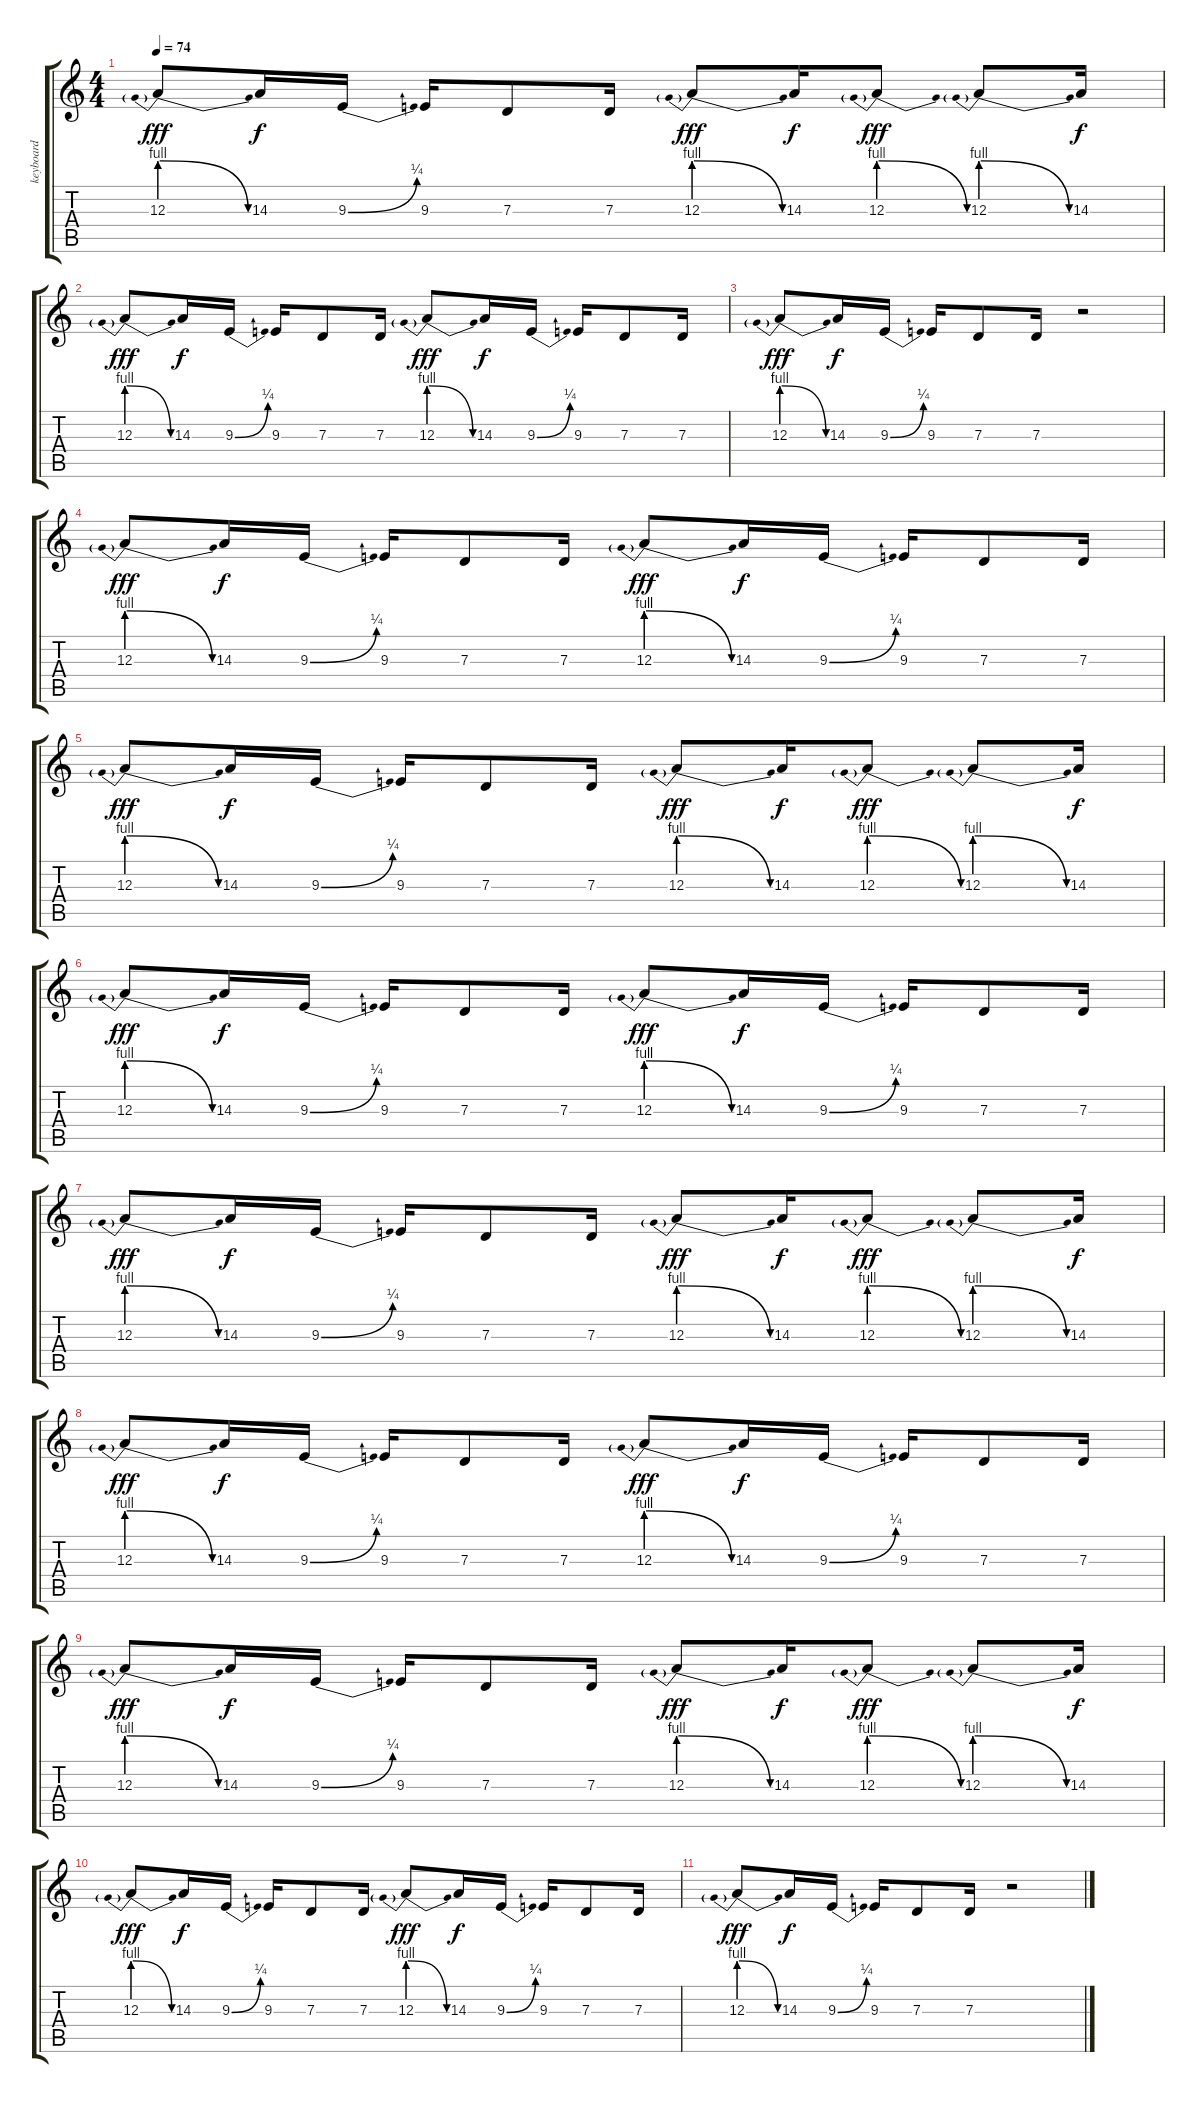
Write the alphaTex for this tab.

\track ("keyboard" "keyboard") {instrument orchestralharp}
\staff {score tabs}
\tuning (E4 B3 G3 D3 A2 E2) {hide}
\ts (4 4)
\tempo 74
\clef g2
\ks c
12.3{be (prebendrelease 0 4 60 0)}.8{dy fff} 14.3.16{dy f} 9.3{be (bend 0 0 60 1)}.16 9.3.16 7.3.8 7.3.16 12.3{be (prebendrelease 0 4 60 0)}.8{dy fff} 14.3.16{dy f} 12.3{be (prebendrelease 0 4 60 0)}.8{dy fff} 12.3{be (prebendrelease 0 4 60 0)}.8 14.3.16{dy f} |
12.3{be (prebendrelease 0 4 60 0)}.8{dy fff} 14.3.16{dy f} 9.3{be (bend 0 0 60 1)}.16 9.3.16 7.3.8 7.3.16 12.3{be (prebendrelease 0 4 60 0)}.8{dy fff} 14.3.16{dy f} 9.3{be (bend 0 0 60 1)}.16 9.3.16 7.3.8 7.3.16 |
12.3{be (prebendrelease 0 4 60 0)}.8{dy fff} 14.3.16{dy f} 9.3{be (bend 0 0 60 1)}.16 9.3.16 7.3.8 7.3.16 r.2 |
12.3{be (prebendrelease 0 4 60 0)}.8{dy fff} 14.3.16{dy f} 9.3{be (bend 0 0 60 1)}.16 9.3.16 7.3.8 7.3.16 12.3{be (prebendrelease 0 4 60 0)}.8{dy fff} 14.3.16{dy f} 9.3{be (bend 0 0 60 1)}.16 9.3.16 7.3.8 7.3.16 |
12.3{be (prebendrelease 0 4 60 0)}.8{dy fff} 14.3.16{dy f} 9.3{be (bend 0 0 60 1)}.16 9.3.16 7.3.8 7.3.16 12.3{be (prebendrelease 0 4 60 0)}.8{dy fff} 14.3.16{dy f} 12.3{be (prebendrelease 0 4 60 0)}.8{dy fff} 12.3{be (prebendrelease 0 4 60 0)}.8 14.3.16{dy f} |
12.3{be (prebendrelease 0 4 60 0)}.8{dy fff} 14.3.16{dy f} 9.3{be (bend 0 0 60 1)}.16 9.3.16 7.3.8 7.3.16 12.3{be (prebendrelease 0 4 60 0)}.8{dy fff} 14.3.16{dy f} 9.3{be (bend 0 0 60 1)}.16 9.3.16 7.3.8 7.3.16 |
12.3{be (prebendrelease 0 4 60 0)}.8{dy fff} 14.3.16{dy f} 9.3{be (bend 0 0 60 1)}.16 9.3.16 7.3.8 7.3.16 12.3{be (prebendrelease 0 4 60 0)}.8{dy fff} 14.3.16{dy f} 12.3{be (prebendrelease 0 4 60 0)}.8{dy fff} 12.3{be (prebendrelease 0 4 60 0)}.8 14.3.16{dy f} |
12.3{be (prebendrelease 0 4 60 0)}.8{dy fff} 14.3.16{dy f} 9.3{be (bend 0 0 60 1)}.16 9.3.16 7.3.8 7.3.16 12.3{be (prebendrelease 0 4 60 0)}.8{dy fff} 14.3.16{dy f} 9.3{be (bend 0 0 60 1)}.16 9.3.16 7.3.8 7.3.16 |
12.3{be (prebendrelease 0 4 60 0)}.8{dy fff} 14.3.16{dy f} 9.3{be (bend 0 0 60 1)}.16 9.3.16 7.3.8 7.3.16 12.3{be (prebendrelease 0 4 60 0)}.8{dy fff} 14.3.16{dy f} 12.3{be (prebendrelease 0 4 60 0)}.8{dy fff} 12.3{be (prebendrelease 0 4 60 0)}.8 14.3.16{dy f} |
12.3{be (prebendrelease 0 4 60 0)}.8{dy fff} 14.3.16{dy f} 9.3{be (bend 0 0 60 1)}.16 9.3.16 7.3.8 7.3.16 12.3{be (prebendrelease 0 4 60 0)}.8{dy fff} 14.3.16{dy f} 9.3{be (bend 0 0 60 1)}.16 9.3.16 7.3.8 7.3.16 |
12.3{be (prebendrelease 0 4 60 0)}.8{dy fff} 14.3.16{dy f} 9.3{be (bend 0 0 60 1)}.16 9.3.16 7.3.8 7.3.16 r.2
